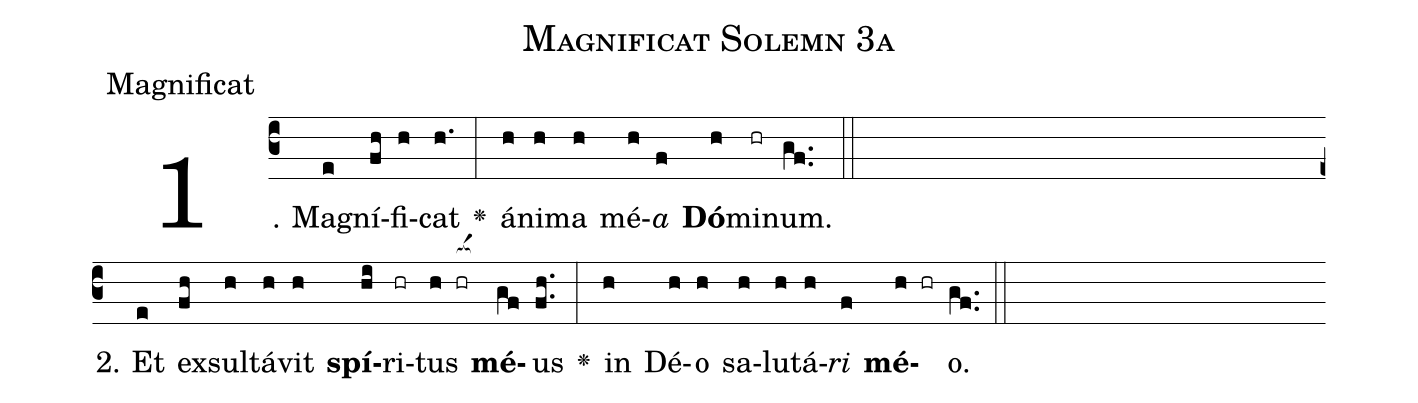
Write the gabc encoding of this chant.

name: Magnificat Solemn 3a;
office-part: Magnificat;
def-m1:\pagebreak[2];
%%
% The syntax in this part is called gabc. Please refer to http://home.gna.org/gregorio/gabc/#basis

(c3)1. M{a}(e)gní(fh)fi(h)cat(h.) <v>\greheightstar</v>(:) á(h)ni(h)ma(h) mé(h)<i>a</i>(f) <b>Dó</b>(h)mi(hr)num.(gf..) (::Z[em1])
2. Et(e) ex(fh)sul(h)tá(h)vit(h) <b>spí</b>(hi)ri(hr)tus(h hr[ev: ][ocba:1{]) <b>mé</b>(gf[ocba:0}])us(fh..) <v>\greheightstar</v>(:) in(h) Dé(h)o(h) sa(h)lu(h)tá(h)<i>ri</i>(f) <b>mé</b>(h hr)o.(gf..) (::)

%E(h) u(h) o(h) u(f) a(h) e.(gf..) (::)

%Mediant of 2 accent s
%Termination of 1 accent with 1 preperatory syllable
